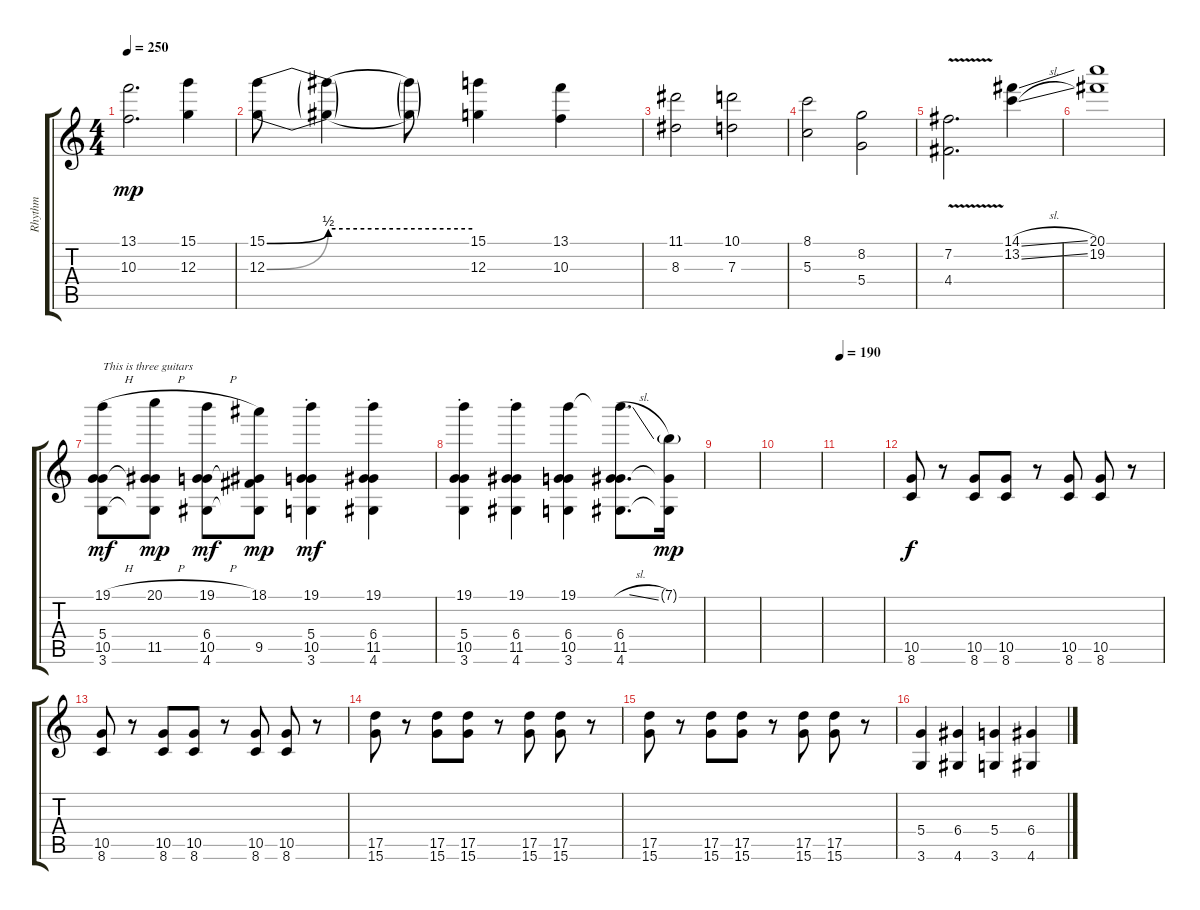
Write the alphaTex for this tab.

\track ("Rhythm" "Rhythm") {instrument distortionguitar}
\staff {score tabs}
\tuning (E4 B3 G3 D3 A2 E2) {hide}
\ts (4 4)
\tempo 250
\clef g2
\ks c
(13.1 10.3).2{d dy mp} (15.1 12.3).4 |
(15.1{be (bend 0 0 60 2)} 12.3{be (bend 0 0 60 2)}).8 (15.1{be (hold 0 2 60 2) t} 12.3{be (hold 0 2 60 2) t}).4 (15.1{t} 12.3{t}).8 (15.1 12.3).4 (13.1 10.3).4 |
(11.1 8.3).2 (10.1 7.3).2 |
(8.1 5.3).2 (8.2 5.4).2 |
(7.2{v} 4.4{v}).2{d} (14.1{sl} 13.2{sl}).4 |
(20.1 19.2).1 |
(19.1{h} 5.4 10.5 3.6).8{txt "This is three guitars" dy mf} (20.1{h} 5.4{t} 11.5 3.6{t}).8{dy mp} (19.1{h} 6.4 10.5 4.6).8{dy mf} (18.1 6.4{t} 9.5 4.6{t}).8{dy mp} (19.1{st} 5.4 10.5{st} 3.6).4{dy mf} (19.1{st} 6.4 11.5{st} 4.6).4 |
(19.1{st} 5.4 10.5{st} 3.6).4 (19.1{st} 6.4 11.5{st} 4.6).4 (19.1 6.4 10.5 3.6).4 (19.1{sl t} 6.4 11.5 4.6).8{d} (7.1{g} 6.4{t} 4.6{t}).16{dy mp} |
|
|
\tempo 190
|
(10.5 8.6).8{dy f} r.8 (10.5 8.6).8 (10.5 8.6).8 r.8 (10.5 8.6).8 (10.5 8.6).8 r.8 |
(10.5 8.6).8 r.8 (10.5 8.6).8 (10.5 8.6).8 r.8 (10.5 8.6).8 (10.5 8.6).8 r.8 |
(17.5 15.6).8 r.8 (17.5 15.6).8 (17.5 15.6).8 r.8 (17.5 15.6).8 (17.5 15.6).8 r.8 |
(17.5 15.6).8 r.8 (17.5 15.6).8 (17.5 15.6).8 r.8 (17.5 15.6).8 (17.5 15.6).8 r.8 |
(5.4 3.6).4 (6.4 4.6).4 (5.4 3.6).4 (6.4 4.6).4
